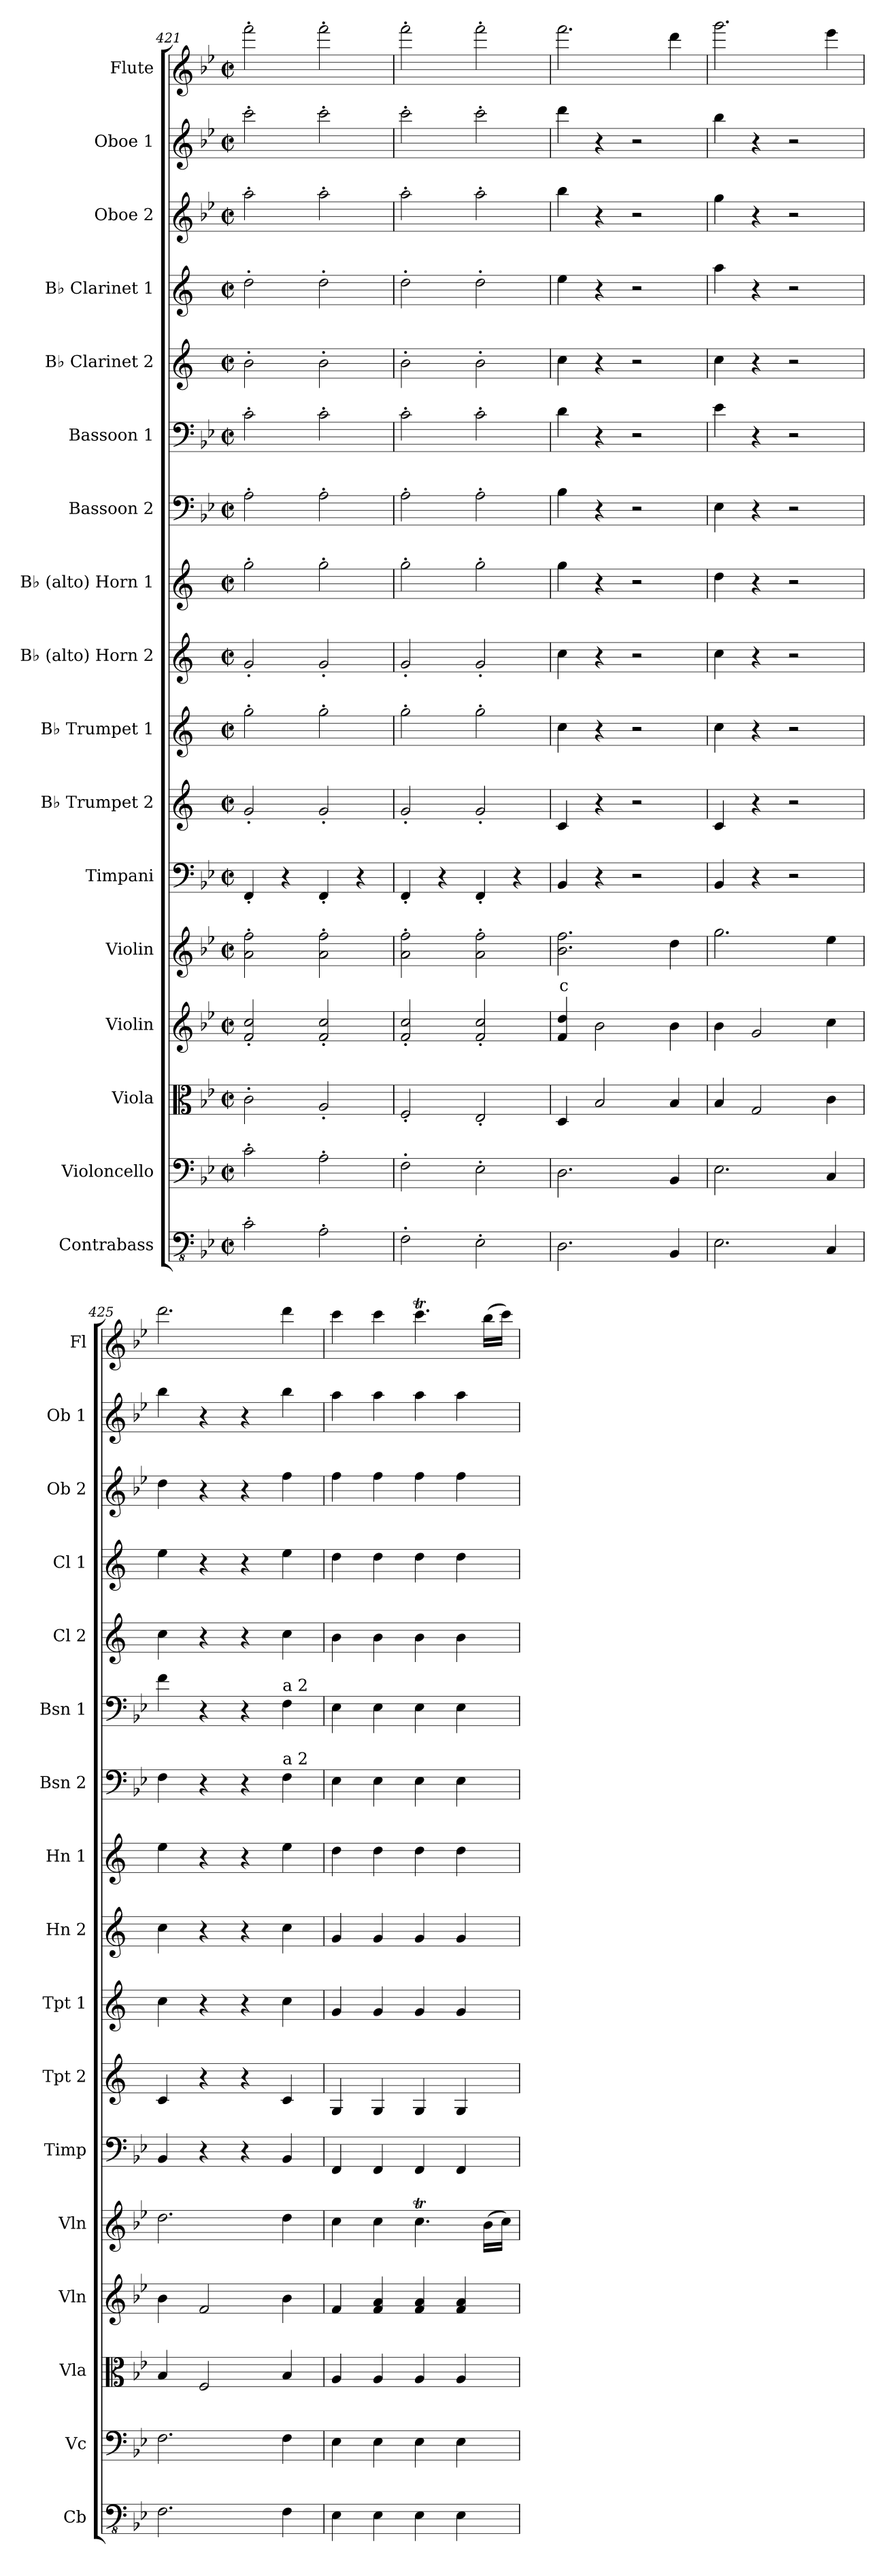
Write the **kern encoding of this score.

**kern	**kern	**kern	**kern	**kern	**text	**kern	**kern	**kern	**kern	**kern	**kern	**kern	**kern	**kern	**kern	**kern	**kern
*part17	*part16	*part15	*part14	*part13	*part13	*part12	*part11	*part10	*part9	*part8	*part7	*part6	*part5	*part4	*part3	*part2	*part1
*staff17	*staff16	*staff15	*staff14	*staff13	*staff13	*staff12	*staff11	*staff10	*staff9	*staff8	*staff7	*staff6	*staff5	*staff4	*staff3	*staff2	*staff1
*I"Contrabass	*I"Violoncello	*I"Viola	*I"Violin	*I"Violin	*	*I"Timpani	*I"B♭ Trumpet 2	*I"B♭ Trumpet 1	*I"B♭ (alto) Horn 2	*I"B♭ (alto) Horn 1	*I"Bassoon 2	*I"Bassoon 1	*I"B♭ Clarinet 2	*I"B♭ Clarinet 1	*I"Oboe 2	*I"Oboe 1	*I"Flute
*I'Cb	*I'Vc	*I'Vla	*I'Vln	*I'Vln	*	*I'Timp	*I'Tpt 2	*I'Tpt 1	*I'Hn 2	*I'Hn 1	*I'Bsn 2	*I'Bsn 1	*I'Cl 2	*I'Cl 1	*I'Ob 2	*I'Ob 1	*I'Fl
*clefFv4	*clefF4	*clefC3	*clefG2	*clefG2	*	*clefF4	*clefG2	*clefG2	*clefG2	*clefG2	*clefF4	*clefF4	*clefG2	*clefG2	*clefG2	*clefG2	*clefG2
*	*	*	*	*	*	*	*ITrd1c2	*ITrd1c2	*ITrd1c2	*ITrd1c2	*	*	*ITrd1c2	*ITrd1c2	*	*	*
*k[b-e-]	*k[b-e-]	*k[b-e-]	*k[b-e-]	*k[b-e-]	*	*k[b-e-]	*k[b-e-]	*k[b-e-]	*k[b-e-]	*k[b-e-]	*k[b-e-]	*k[b-e-]	*k[b-e-]	*k[b-e-]	*k[b-e-]	*k[b-e-]	*k[b-e-]
*M2/2	*M2/2	*M2/2	*M2/2	*M2/2	*	*M2/2	*M2/2	*M2/2	*M2/2	*M2/2	*M2/2	*M2/2	*M2/2	*M2/2	*M2/2	*M2/2	*M2/2
*met(c|)	*met(c|)	*met(c|)	*met(c|)	*met(c|)	*	*met(c|)	*met(c|)	*met(c|)	*met(c|)	*met(c|)	*met(c|)	*met(c|)	*met(c|)	*met(c|)	*met(c|)	*met(c|)	*met(c|)
=421	=421	=421	=421	=421	=421	=421	=421	=421	=421	=421	=421	=421	=421	=421	=421	=421	=421
2C'\	2c'\	2c'\	2f/' 2cc/'	2a\' 2ff\'	.	4FF'/	2f'/	2ff'\	2f'/	2ff'\	2A'\	2c'\	2a'\	2cc'\	2aa'\	2ccc'\	2fff'\
.	.	.	.	.	.	4r	.	.	.	.	.	.	.	.	.	.	.
2AA'\	2A'\	2A'/	2f/' 2cc/'	2a\' 2ff\'	.	4FF'/	2f'/	2ff'\	2f'/	2ff'\	2A'\	2c'\	2a'\	2cc'\	2aa'\	2ccc'\	2fff'\
.	.	.	.	.	.	4r	.	.	.	.	.	.	.	.	.	.	.
=422	=422	=422	=422	=422	=422	=422	=422	=422	=422	=422	=422	=422	=422	=422	=422	=422	=422
2FF'\	2F'\	2F'/	2f/' 2cc/'	2a\' 2ff\'	.	4FF'/	2f'/	2ff'\	2f'/	2ff'\	2A'\	2c'\	2a'\	2cc'\	2aa'\	2ccc'\	2fff'\
.	.	.	.	.	.	4r	.	.	.	.	.	.	.	.	.	.	.
2EE-'\	2E-'\	2E-'/	2f/' 2cc/'	2a\' 2ff\'	.	4FF'/	2f'/	2ff'\	2f'/	2ff'\	2A'\	2c'\	2a'\	2cc'\	2aa'\	2ccc'\	2fff'\
.	.	.	.	.	.	4r	.	.	.	.	.	.	.	.	.	.	.
=423	=423	=423	=423	=423	=423	=423	=423	=423	=423	=423	=423	=423	=423	=423	=423	=423	=423
!	!	!	!	!	!LO:LY:b:color=#FF0000	!	!	!	!	!	!	!	!	!	!	!	!
2.DD\	2.D\	4D/	4f/ 4dd/	2.b-\ 2.ff\	c	4BB-/	4B-/	4b-\	4b-\	4ff\	4B-\	4d\	4b-\	4dd\	4bb-\	4ddd\	2.fff\
.	.	2B-/	2b-\	.	.	4r	4r	4r	4r	4r	4r	4r	4r	4r	4r	4r	.
.	.	.	.	.	.	2r	2r	2r	2r	2r	2r	2r	2r	2r	2r	2r	.
4BBB-/	4BB-/	4B-/	4b-\	4dd\	.	.	.	.	.	.	.	.	.	.	.	.	4ddd\
=424	=424	=424	=424	=424	=424	=424	=424	=424	=424	=424	=424	=424	=424	=424	=424	=424	=424
2.EE-\	2.E-\	4B-/	4b-\	2.gg\	.	4BB-/	4B-/	4b-\	4b-\	4cc\	4E-\	4e-\	4b-\	4gg\	4gg\	4bb-\	2.ggg\
.	.	2G/	2g/	.	.	4r	4r	4r	4r	4r	4r	4r	4r	4r	4r	4r	.
.	.	.	.	.	.	2r	2r	2r	2r	2r	2r	2r	2r	2r	2r	2r	.
4CC/	4C/	4c\	4cc\	4ee-\	.	.	.	.	.	.	.	.	.	.	.	.	4eee-\
!!LO:PB:g=z
=425	=425	=425	=425	=425	=425	=425	=425	=425	=425	=425	=425	=425	=425	=425	=425	=425	=425
2.FF\	2.F\	4B-/	4b-\	2.dd\	.	4BB-/	4B-/	4b-\	4b-\	4dd\	4F\	4f\	4b-\	4dd\	4dd\	4bb-\	2.ddd\
.	.	2F/	2f/	.	.	4r	4r	4r	4r	4r	4r	4r	4r	4r	4r	4r	.
.	.	.	.	.	.	4r	4r	4r	4r	4r	4r	4r	4r	4r	4r	4r	.
!	!	!	!	!	!	!	!	!	!	!	!	!LO:TX:a:t=a 2	!	!	!	!	!
!	!	!	!	!	!	!	!	!	!	!	!LO:TX:a:t=a 2	!	!	!	!	!	!
4FF\	4F\	4B-/	4b-\	4dd\	.	4BB-/	4B-/	4b-\	4b-\	4dd\	4F\	4F\	4b-\	4dd\	4ff\	4bb-\	4ddd\
=426	=426	=426	=426	=426	=426	=426	=426	=426	=426	=426	=426	=426	=426	=426	=426	=426	=426
4EE-\	4E-\	4A/	4f/	4cc\	.	4FF/	4F/	4f/	4f/	4cc\	4E-\	4E-\	4a\	4cc\	4ff\	4aa\	4ccc\
4EE-\	4E-\	4A/	4f/ 4a/	4cc\	.	4FF/	4F/	4f/	4f/	4cc\	4E-\	4E-\	4a\	4cc\	4ff\	4aa\	4ccc\
4EE-\	4E-\	4A/	4f/ 4a/	4.ccT\	.	4FF/	4F/	4f/	4f/	4cc\	4E-\	4E-\	4a\	4cc\	4ff\	4aa\	4.cccT\
4EE-\	4E-\	4A/	4f/ 4a/	.	.	4FF/	4F/	4f/	4f/	4cc\	4E-\	4E-\	4a\	4cc\	4ff\	4aa\	.
.	.	.	.	(>16b-\LL	.	.	.	.	.	.	.	.	.	.	.	.	(>16bb-\LL
.	.	.	.	16cc\JJ)	.	.	.	.	.	.	.	.	.	.	.	.	16ccc\JJ)
=	=	=	=	=	=	=	=	=	=	=	=	=	=	=	=	=	=
*-	*-	*-	*-	*-	*-	*-	*-	*-	*-	*-	*-	*-	*-	*-	*-	*-	*-
